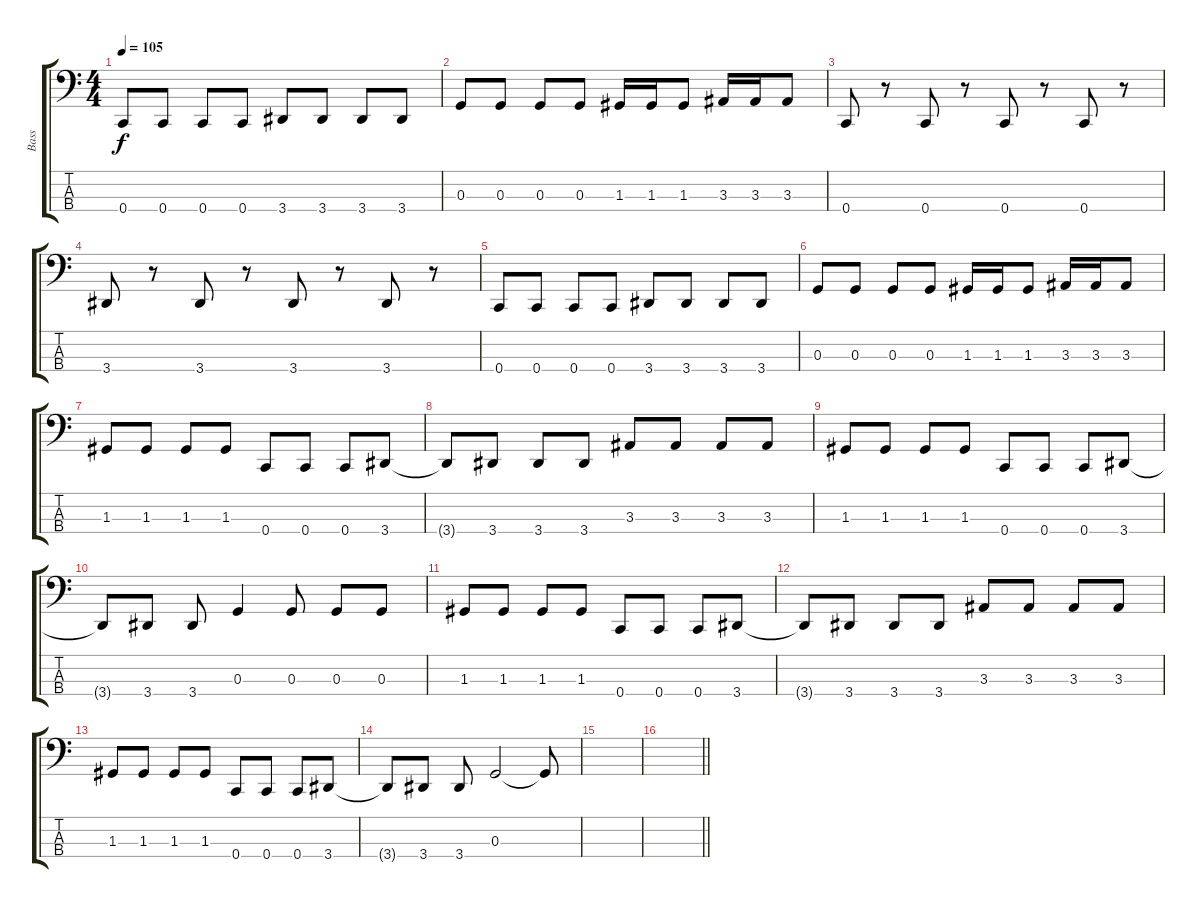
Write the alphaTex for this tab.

\track ("Bass" "Bass") {instrument electricbassfinger}
\staff {score tabs}
\tuning (F2 C2 G1 C1) {hide}
\ts (4 4)
\tempo 105
\clef f4
\ks c
0.4.8{dy f} 0.4.8 0.4.8 0.4.8 3.4.8 3.4.8 3.4.8 3.4.8 |
0.3.8 0.3.8 0.3.8 0.3.8 1.3.16 1.3.16 1.3.8 3.3.16 3.3.16 3.3.8 |
0.4.8 r.8 0.4.8 r.8 0.4.8 r.8 0.4.8 r.8 |
3.4.8 r.8 3.4.8 r.8 3.4.8 r.8 3.4.8 r.8 |
0.4.8 0.4.8 0.4.8 0.4.8 3.4.8 3.4.8 3.4.8 3.4.8 |
0.3.8 0.3.8 0.3.8 0.3.8 1.3.16 1.3.16 1.3.8 3.3.16 3.3.16 3.3.8 |
1.3.8 1.3.8 1.3.8 1.3.8 0.4.8 0.4.8 0.4.8 3.4.8 |
3.4{t}.8 3.4.8 3.4.8 3.4.8 3.3.8 3.3.8 3.3.8 3.3.8 |
1.3.8 1.3.8 1.3.8 1.3.8 0.4.8 0.4.8 0.4.8 3.4.8 |
3.4{t}.8 3.4.8 3.4.8 0.3.4 0.3.8 0.3.8 0.3.8 |
1.3.8 1.3.8 1.3.8 1.3.8 0.4.8 0.4.8 0.4.8 3.4.8 |
3.4{t}.8 3.4.8 3.4.8 3.4.8 3.3.8 3.3.8 3.3.8 3.3.8 |
1.3.8 1.3.8 1.3.8 1.3.8 0.4.8 0.4.8 0.4.8 3.4.8 |
3.4{t}.8 3.4.8 3.4.8 0.3.2 0.3{t}.8 |
|
\barLineRight lightlight
